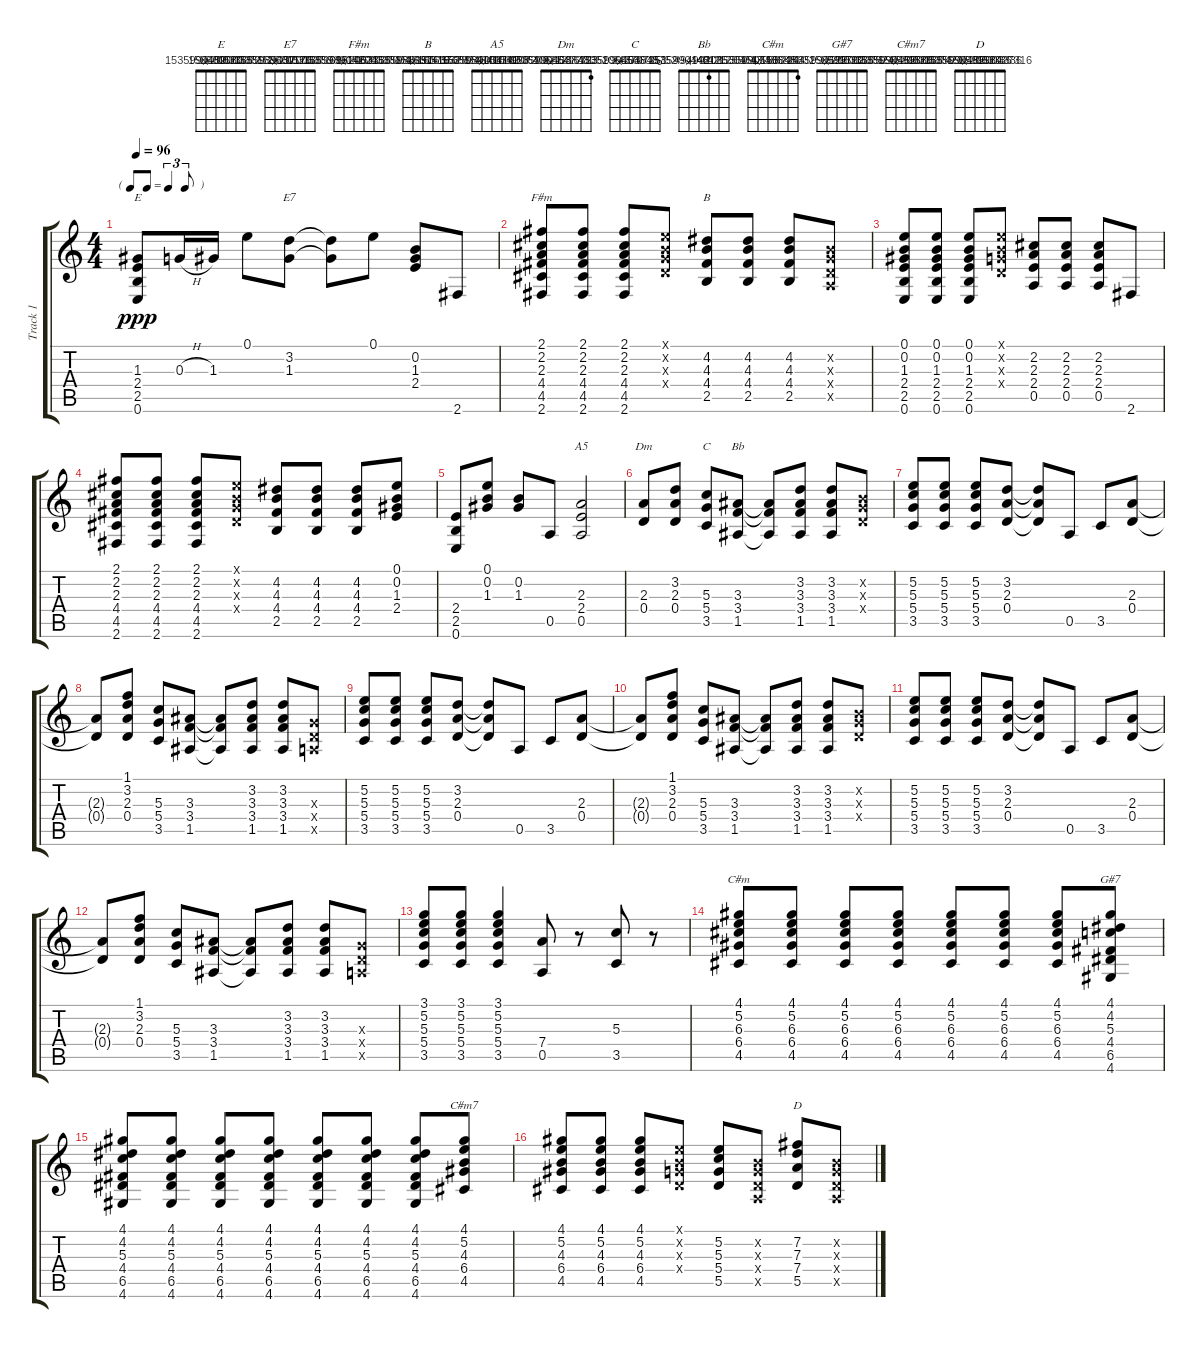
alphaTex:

\track ("Track 1" "Track 1") {instrument acousticguitarsteel}
\staff {score tabs}
\tuning (E4 B3 G3 D3 A2 E2) {hide}
\chord ("E" 152027212 152003336 152003336 153600080 x 1535990489)
\chord ("E7" 152027108 152003336 152003336 153600176 x 1535989037)
\chord ("F#m" 152027004 152003336 152003336 69914624 x 1535989041)
\chord ("B" 151637824 151637688 151637552 151637416 x 1535988997)
\chord ("A5" 154107200 154107064 154106928 154106792 x 1535989001)
\chord ("Dm" 1 153848352 221216723 106654720 x 1535990408)
\chord ("C" 0 153848752 243707251 106656600 x 1535990404)
\chord ("Bb" 142125504 142125504 1 49499208 x 1535990448)
\chord ("C#m" 1 153848832 130882244 151748688 x 1535990516)
\chord ("G#7" 152027524 152003336 152003336 153599792 x 1535990525)
\chord ("C#m7" 152027420 152003336 152003336 153599888 x 1535990465)
\chord ("D" 152027316 152003336 152003336 153599984 x 1535990485)
\ts (4 4)
\tf triplet8th
\tempo 96
\clef g2
\ks aminor
(1.3 2.4 2.5 0.6).8{ch "E" dy ppp} 0.3{h}.16 1.3.16 0.1.8 (3.2 1.3).8{ch "E7"} (3.2{t} 1.3{t}).8 0.1.8 (0.2 1.3 2.4).8 2.6.8 |
(2.1 2.2 2.3 4.4 4.5 2.6).8{ch "F#m"} (2.1 2.2 2.3 4.4 4.5 2.6).8 (2.1 2.2 2.3 4.4 4.5 2.6).8 (0.1{x} 0.2{x} 0.3{x} 0.4{x}).8 (4.2 4.3 4.4 2.5).8{ch "B"} (4.2 4.3 4.4 2.5).8 (4.2 4.3 4.4 2.5).8 (0.2{x} 0.3{x} 0.4{x} 0.5{x}).8 |
(0.1 0.2 1.3 2.4 2.5 0.6).8 (0.1 0.2 1.3 2.4 2.5 0.6).8 (0.1 0.2 1.3 2.4 2.5 0.6).8 (0.1{x} 0.2{x} 0.3{x} 0.4{x}).8 (2.2 2.3 2.4 0.5).8 (2.2 2.3 2.4 0.5).8 (2.2 2.3 2.4 0.5).8 2.6.8 |
(2.1 2.2 2.3 4.4 4.5 2.6).8 (2.1 2.2 2.3 4.4 4.5 2.6).8 (2.1 2.2 2.3 4.4 4.5 2.6).8 (0.1{x} 0.2{x} 0.3{x} 0.4{x}).8 (4.2 4.3 4.4 2.5).8 (4.2 4.3 4.4 2.5).8 (4.2 4.3 4.4 2.5).8 (0.1 0.2 1.3 2.4).8 |
(2.4 2.5 0.6).8 (0.1 0.2 1.3).8 (0.2 1.3).8 0.5.8 (2.3 2.4 0.5).2{ch "A5"} |
(2.3 0.4).8{ch "Dm"} (3.2 2.3 0.4).8 (5.3 5.4 3.5).8{ch "C"} (3.3 3.4 1.5).8{ch "Bb"} (3.3{t} 3.4{t} 1.5{t}).8 (3.2 3.3 3.4 1.5).8 (3.2 3.3 3.4 1.5).8 (0.2{x} 0.3{x} 0.4{x}).8 |
(5.2 5.3 5.4 3.5).8 (5.2 5.3 5.4 3.5).8 (5.2 5.3 5.4 3.5).8 (3.2 2.3 0.4).8 (3.2{t} 2.3{t} 0.4{t}).8 0.5.8 3.5.8 (2.3 0.4).8 |
(2.3{t} 0.4{t}).8 (1.1 3.2 2.3 0.4).8 (5.3 5.4 3.5).8 (3.3 3.4 1.5).8 (3.3{t} 3.4{t} 1.5{t}).8 (3.2 3.3 3.4 1.5).8 (3.2 3.3 3.4 1.5).8 (0.3{x} 0.4{x} 0.5{x}).8 |
(5.2 5.3 5.4 3.5).8 (5.2 5.3 5.4 3.5).8 (5.2 5.3 5.4 3.5).8 (3.2 2.3 0.4).8 (3.2{t} 2.3{t} 0.4{t}).8 0.5.8 3.5.8 (2.3 0.4).8 |
(2.3{t} 0.4{t}).8 (1.1 3.2 2.3 0.4).8 (5.3 5.4 3.5).8 (3.3 3.4 1.5).8 (3.3{t} 3.4{t} 1.5{t}).8 (3.2 3.3 3.4 1.5).8 (3.2 3.3 3.4 1.5).8 (0.2{x} 0.3{x} 0.4{x}).8 |
(5.2 5.3 5.4 3.5).8 (5.2 5.3 5.4 3.5).8 (5.2 5.3 5.4 3.5).8 (3.2 2.3 0.4).8 (3.2{t} 2.3{t} 0.4{t}).8 0.5.8 3.5.8 (2.3 0.4).8 |
(2.3{t} 0.4{t}).8 (1.1 3.2 2.3 0.4).8 (5.3 5.4 3.5).8 (3.3 3.4 1.5).8 (3.3{t} 3.4{t} 1.5{t}).8 (3.2 3.3 3.4 1.5).8 (3.2 3.3 3.4 1.5).8 (0.3{x} 0.4{x} 0.5{x}).8 |
(3.1 5.2 5.3 5.4 3.5).8 (3.1 5.2 5.3 5.4 3.5).8 (3.1 5.2 5.3 5.4 3.5).4 (7.4 0.5).8 r.8 (5.3 3.5).8 r.8 |
(4.1 5.2 6.3 6.4 4.5).8{ch "C#m"} (4.1 5.2 6.3 6.4 4.5).8 (4.1 5.2 6.3 6.4 4.5).8 (4.1 5.2 6.3 6.4 4.5).8 (4.1 5.2 6.3 6.4 4.5).8 (4.1 5.2 6.3 6.4 4.5).8 (4.1 5.2 6.3 6.4 4.5).8 (4.1 4.2 5.3 4.4 6.5 4.6).8{ch "G#7"} |
(4.1 4.2 5.3 4.4 6.5 4.6).8 (4.1 4.2 5.3 4.4 6.5 4.6).8 (4.1 4.2 5.3 4.4 6.5 4.6).8 (4.1 4.2 5.3 4.4 6.5 4.6).8 (4.1 4.2 5.3 4.4 6.5 4.6).8 (4.1 4.2 5.3 4.4 6.5 4.6).8 (4.1 4.2 5.3 4.4 6.5 4.6).8 (4.1 5.2 4.3 6.4 4.5).8{ch "C#m7"} |
(4.1 5.2 4.3 6.4 4.5).8 (4.1 5.2 4.3 6.4 4.5).8 (4.1 5.2 4.3 6.4 4.5).8 (0.1{x} 0.2{x} 0.3{x} 0.4{x}).8 (5.2 5.3 5.4 5.5).8 (0.2{x} 0.3{x} 0.4{x} 0.5{x}).8 (7.2 7.3 7.4 5.5).8{ch "D"} (0.2{x} 0.3{x} 0.4{x} 0.5{x}).8
